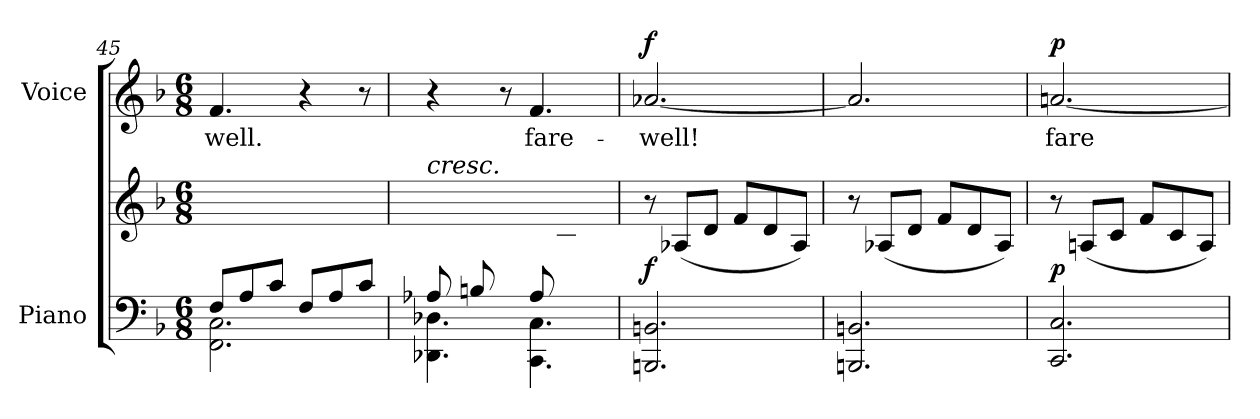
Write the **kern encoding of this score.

**kern	**kern	**dynam	**kern	**text	**dynam
*part2	*part2	*part2	*part1	*part1	*part1
*staff3	*staff2	*staff2/3	*staff1	*staff1	*staff1
*I"Piano	*	*	*I"Voice	*	*
*I'Pno	*	*	*	*	*
*clefF4	*clefG2	*	*clefG2	*	*
*k[b-]	*k[b-]	*	*k[b-]	*	*
*M6/8	*M6/8	*	*M6/8	*	*
=45	=45	=45	=45	=45	=45
*^	*	*	*	*	*
8F/L	2.FF\ 2.C\	2.ryy	.	4.f/	-well.	.
8A/	.	.	.	.	.	.
8c/J	.	.	.	.	.	.
8F/L	.	.	.	4r	.	.
8A/	.	.	.	.	.	.
8c/J	.	.	.	8r	.	.
=46	=46	=46	=46	=46	=46	=46
!	!	!LO:TX:a:i:t=cresc.	!	!	!	!
(<8A-X/L	4.DD-X\ 4.D-X\	4ryy	.	4r	.	.
8Bn/	.	.	.	.	.	.
8ryy	.	8f/J)	.	8r	.	.
(<8A-/L	4.CC\ 4.C\	8ryy	.	4.f/	fare-	.
4ryy	.	8c/	.	.	.	.
.	.	8f/J)	.	.	.	.
*v	*v	*	*	*	*	*
=47	=47	=47	=47	=47	=47
!	!	!LO:DY:b	!	!	!LO:DY:a
2.BBBn/ 2.BBn/	8r	f	[2.a-X/	-well!	f
.	(8A-X/L	.	.	.	.
.	8d/J	.	.	.	.
.	8f/L	.	.	.	.
.	8d/	.	.	.	.
.	8A-/J)	.	.	.	.
=48	=48	=48	=48	=48	=48
2.BBBn/ 2.BBn/	8r	.	2.a-/]	.	.
.	(8A-X/L	.	.	.	.
.	8d/J	.	.	.	.
.	8f/L	.	.	.	.
.	8d/	.	.	.	.
.	8A-/J)	.	.	.	.
=49	=49	=49	=49	=49	=49
!	!	!LO:DY:b	!	!	!LO:DY:a
2.CC/ 2.C/	8r	p	[2.an/	-fare	p
.	(8An/L	.	.	.	.
.	8c/J	.	.	.	.
.	8f/L	.	.	.	.
.	8c/	.	.	.	.
.	8A/J)	.	.	.	.
=	=	=	=	=	=
*-	*-	*-	*-	*-	*-
